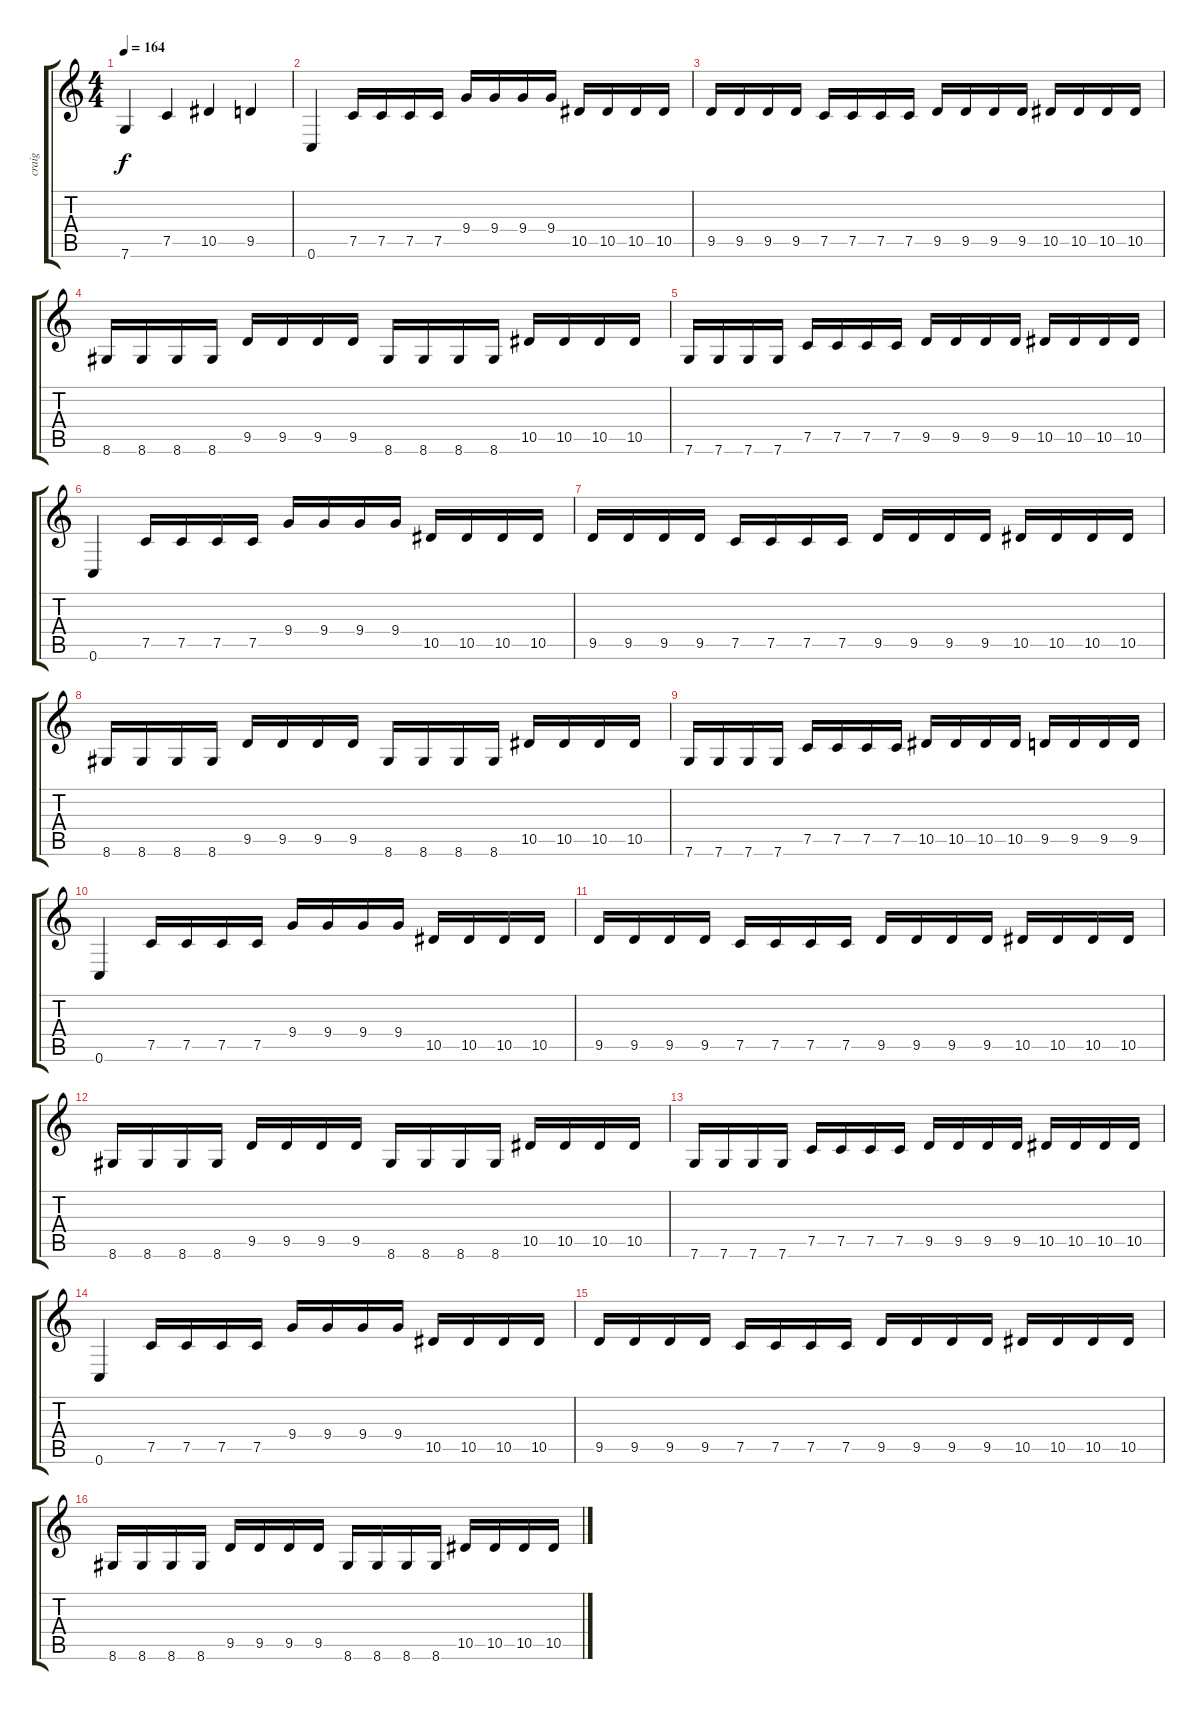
\track ("craig" "craig") {instrument slapbass1}
\staff {score tabs}
\tuning (C4 G3 Eb3 Bb2 F2 C2) {hide}
\ts (4 4)
\tempo 164
\clef g2
\ks c
7.6.4{dy f} 7.5.4 10.5.4 9.5.4 |
0.6.4 7.5.16 7.5.16 7.5.16 7.5.16 9.4.16 9.4.16 9.4.16 9.4.16 10.5.16 10.5.16 10.5.16 10.5.16 |
9.5.16 9.5.16 9.5.16 9.5.16 7.5.16 7.5.16 7.5.16 7.5.16 9.5.16 9.5.16 9.5.16 9.5.16 10.5.16 10.5.16 10.5.16 10.5.16 |
8.6.16 8.6.16 8.6.16 8.6.16 9.5.16 9.5.16 9.5.16 9.5.16 8.6.16 8.6.16 8.6.16 8.6.16 10.5.16 10.5.16 10.5.16 10.5.16 |
7.6.16 7.6.16 7.6.16 7.6.16 7.5.16 7.5.16 7.5.16 7.5.16 9.5.16 9.5.16 9.5.16 9.5.16 10.5.16 10.5.16 10.5.16 10.5.16 |
0.6.4 7.5.16 7.5.16 7.5.16 7.5.16 9.4.16 9.4.16 9.4.16 9.4.16 10.5.16 10.5.16 10.5.16 10.5.16 |
9.5.16 9.5.16 9.5.16 9.5.16 7.5.16 7.5.16 7.5.16 7.5.16 9.5.16 9.5.16 9.5.16 9.5.16 10.5.16 10.5.16 10.5.16 10.5.16 |
8.6.16 8.6.16 8.6.16 8.6.16 9.5.16 9.5.16 9.5.16 9.5.16 8.6.16 8.6.16 8.6.16 8.6.16 10.5.16 10.5.16 10.5.16 10.5.16 |
7.6.16 7.6.16 7.6.16 7.6.16 7.5.16 7.5.16 7.5.16 7.5.16 10.5.16 10.5.16 10.5.16 10.5.16 9.5.16 9.5.16 9.5.16 9.5.16 |
0.6.4 7.5.16 7.5.16 7.5.16 7.5.16 9.4.16 9.4.16 9.4.16 9.4.16 10.5.16 10.5.16 10.5.16 10.5.16 |
9.5.16 9.5.16 9.5.16 9.5.16 7.5.16 7.5.16 7.5.16 7.5.16 9.5.16 9.5.16 9.5.16 9.5.16 10.5.16 10.5.16 10.5.16 10.5.16 |
8.6.16 8.6.16 8.6.16 8.6.16 9.5.16 9.5.16 9.5.16 9.5.16 8.6.16 8.6.16 8.6.16 8.6.16 10.5.16 10.5.16 10.5.16 10.5.16 |
7.6.16 7.6.16 7.6.16 7.6.16 7.5.16 7.5.16 7.5.16 7.5.16 9.5.16 9.5.16 9.5.16 9.5.16 10.5.16 10.5.16 10.5.16 10.5.16 |
0.6.4 7.5.16 7.5.16 7.5.16 7.5.16 9.4.16 9.4.16 9.4.16 9.4.16 10.5.16 10.5.16 10.5.16 10.5.16 |
9.5.16 9.5.16 9.5.16 9.5.16 7.5.16 7.5.16 7.5.16 7.5.16 9.5.16 9.5.16 9.5.16 9.5.16 10.5.16 10.5.16 10.5.16 10.5.16 |
8.6.16 8.6.16 8.6.16 8.6.16 9.5.16 9.5.16 9.5.16 9.5.16 8.6.16 8.6.16 8.6.16 8.6.16 10.5.16 10.5.16 10.5.16 10.5.16
